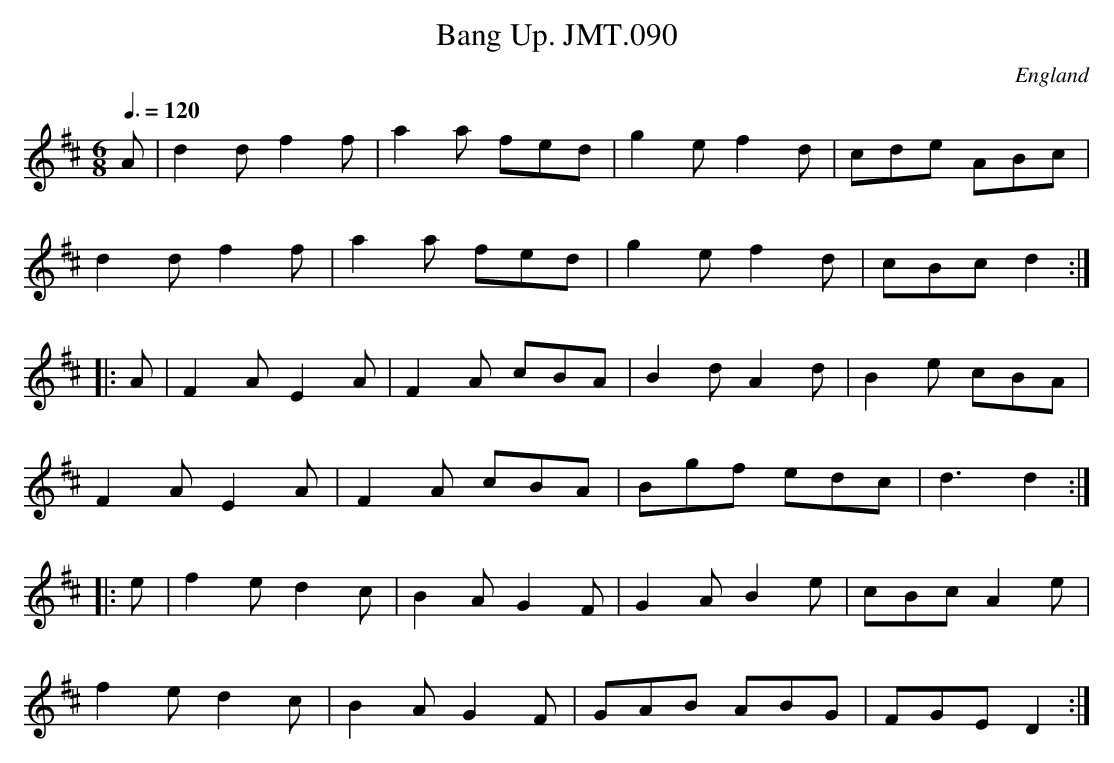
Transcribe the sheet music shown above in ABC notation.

X:1
T:Bang Up. JMT.090
L:1/8
M:6/8
O:England
Q:3/8=120
K:D
A|d2df2f|a2a fed|g2ef2d|cde ABc|!
d2df2f|a2a fed|g2ef2d|cBcd2:|!
|:A|F2AE2A|F2A cBA|B2dA2d|B2e cBA|!
F2AE2A|F2A cBA|Bgf edc|d3d2:|!
|:e|f2ed2c|B2AG2F|G2AB2e|cBcA2e|!
f2ed2c|B2AG2F|GAB ABG|FGED2:|
